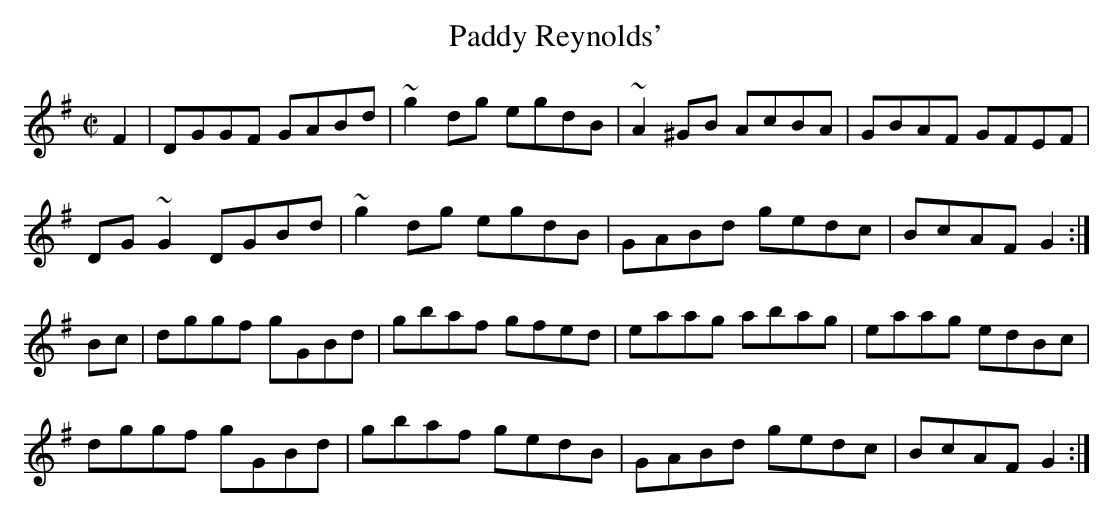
X:1
T:Paddy Reynolds'
E:9
M:C|
K:G
F2|DGGF GABd|~g2 dg egdB|~A2 ^GB AcBA|GBAF GFEF|
DG~G2 DGBd|~g2dg egdB|GABd gedc|BcAF G2:|
Bc|dggf gGBd|gbaf gfed|eaag abag|eaag edBc|
dggf gGBd| gbaf gedB|GABd gedc|BcAF G2:|**
